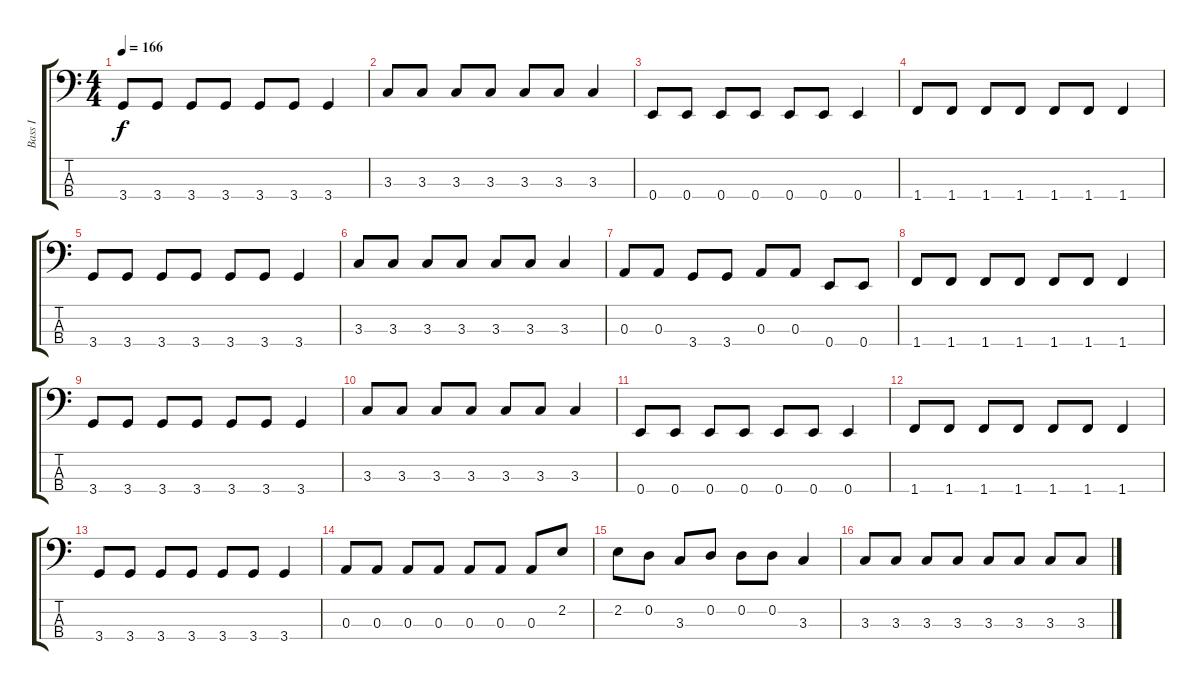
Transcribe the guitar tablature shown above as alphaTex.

\track ("Bass I" "Bass I") {instrument electricbassfinger}
\staff {score tabs}
\tuning (G2 D2 A1 E1) {hide}
\ts (4 4)
\tempo 166
\clef f4
\ks c
3.4.8{dy f} 3.4.8 3.4.8 3.4.8 3.4.8 3.4.8 3.4.4 |
3.3.8 3.3.8 3.3.8 3.3.8 3.3.8 3.3.8 3.3.4 |
0.4.8 0.4.8 0.4.8 0.4.8 0.4.8 0.4.8 0.4.4 |
1.4.8 1.4.8 1.4.8 1.4.8 1.4.8 1.4.8 1.4.4 |
3.4.8 3.4.8 3.4.8 3.4.8 3.4.8 3.4.8 3.4.4 |
3.3.8 3.3.8 3.3.8 3.3.8 3.3.8 3.3.8 3.3.4 |
0.3.8 0.3.8 3.4.8 3.4.8 0.3.8 0.3.8 0.4.8 0.4.8 |
1.4.8 1.4.8 1.4.8 1.4.8 1.4.8 1.4.8 1.4.4 |
3.4.8 3.4.8 3.4.8 3.4.8 3.4.8 3.4.8 3.4.4 |
3.3.8 3.3.8 3.3.8 3.3.8 3.3.8 3.3.8 3.3.4 |
0.4.8 0.4.8 0.4.8 0.4.8 0.4.8 0.4.8 0.4.4 |
1.4.8 1.4.8 1.4.8 1.4.8 1.4.8 1.4.8 1.4.4 |
3.4.8 3.4.8 3.4.8 3.4.8 3.4.8 3.4.8 3.4.4 |
0.3.8 0.3.8 0.3.8 0.3.8 0.3.8 0.3.8 0.3.8 2.2.8 |
2.2.8 0.2.8 3.3.8 0.2.8 0.2.8 0.2.8 3.3.4 |
3.3.8 3.3.8 3.3.8 3.3.8 3.3.8 3.3.8 3.3.8 3.3.8
